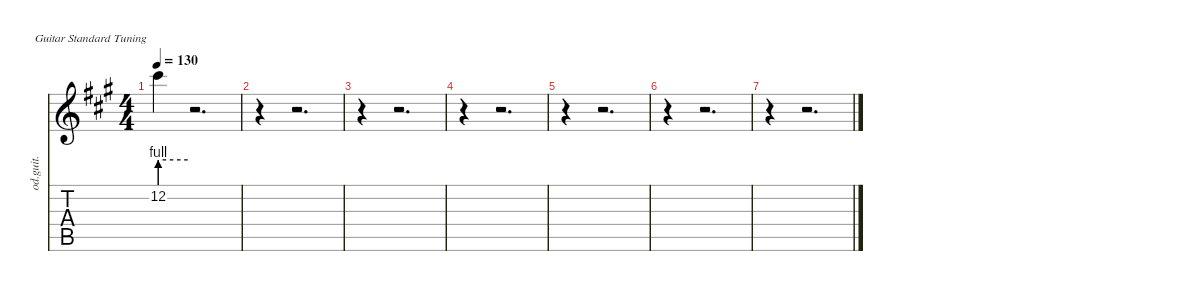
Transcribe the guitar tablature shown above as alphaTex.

\defaultSystemsLayout 4
\hideDynamics
\bracketExtendMode nobrackets
\track ("Guitar 3" "od.guit.") {instrument overdrivenguitar}
\staff {score tabs}
\tuning (E4 B3 G3 D3 A2 E2)
\ts (4 4)
\tempo 130
\clef g2
\ks a
12.2{be (hold 0 4 60 4) t}.4{dy f beam Down} r.2{d beam Down} |
r.4{beam Down} r.2{d beam Down} |
r.4{beam Down} r.2{d beam Down} |
r.4{beam Down} r.2{d beam Down} |
r.4{beam Down} r.2{d beam Down} |
r.4{beam Down} r.2{d beam Down} |
r.4{beam Down} r.2{d beam Down}
